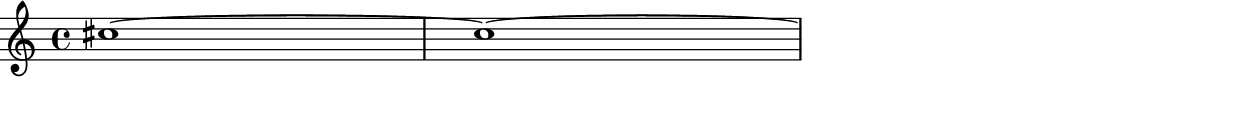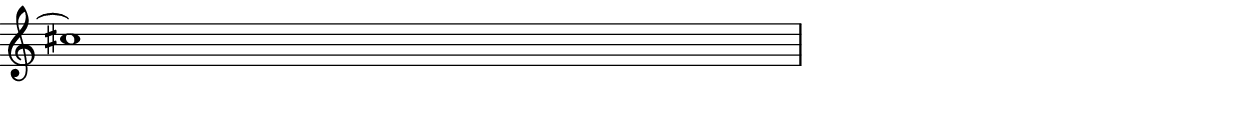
%% Generated by lilypond-book
%% Options: [exampleindent=10.16\mm,fragment,indent=0\mm,line-width=160\mm,quote,relative=2]
\include "lilypond-book-preamble.ly"


% ****************************************************************
% Start cut-&-pastable-section
% ****************************************************************

#(ly:set-option 'eps-box-padding 3.000000)



\paper {
  indent = 0\mm
  line-width = 160\mm
  % offset the left padding, also add 1mm as lilypond creates cropped
  % images with a little space on the right
  line-width = #(- line-width (* mm  3.000000) (* mm 1))
  line-width = 160\mm - 2.0 * 10.16\mm
  % offset the left padding, also add 1mm as lilypond creates cropped
  % images with a little space on the right
  line-width = #(- line-width (* mm  3.000000) (* mm 1))
}

\layout {
  
}


\relative c''
{


% ****************************************************************
% ly snippet contents follows:
% ****************************************************************
\sourcefileline 417
cis1~ 1~
\break
cis



% ****************************************************************
% end ly snippet
% ****************************************************************
}
